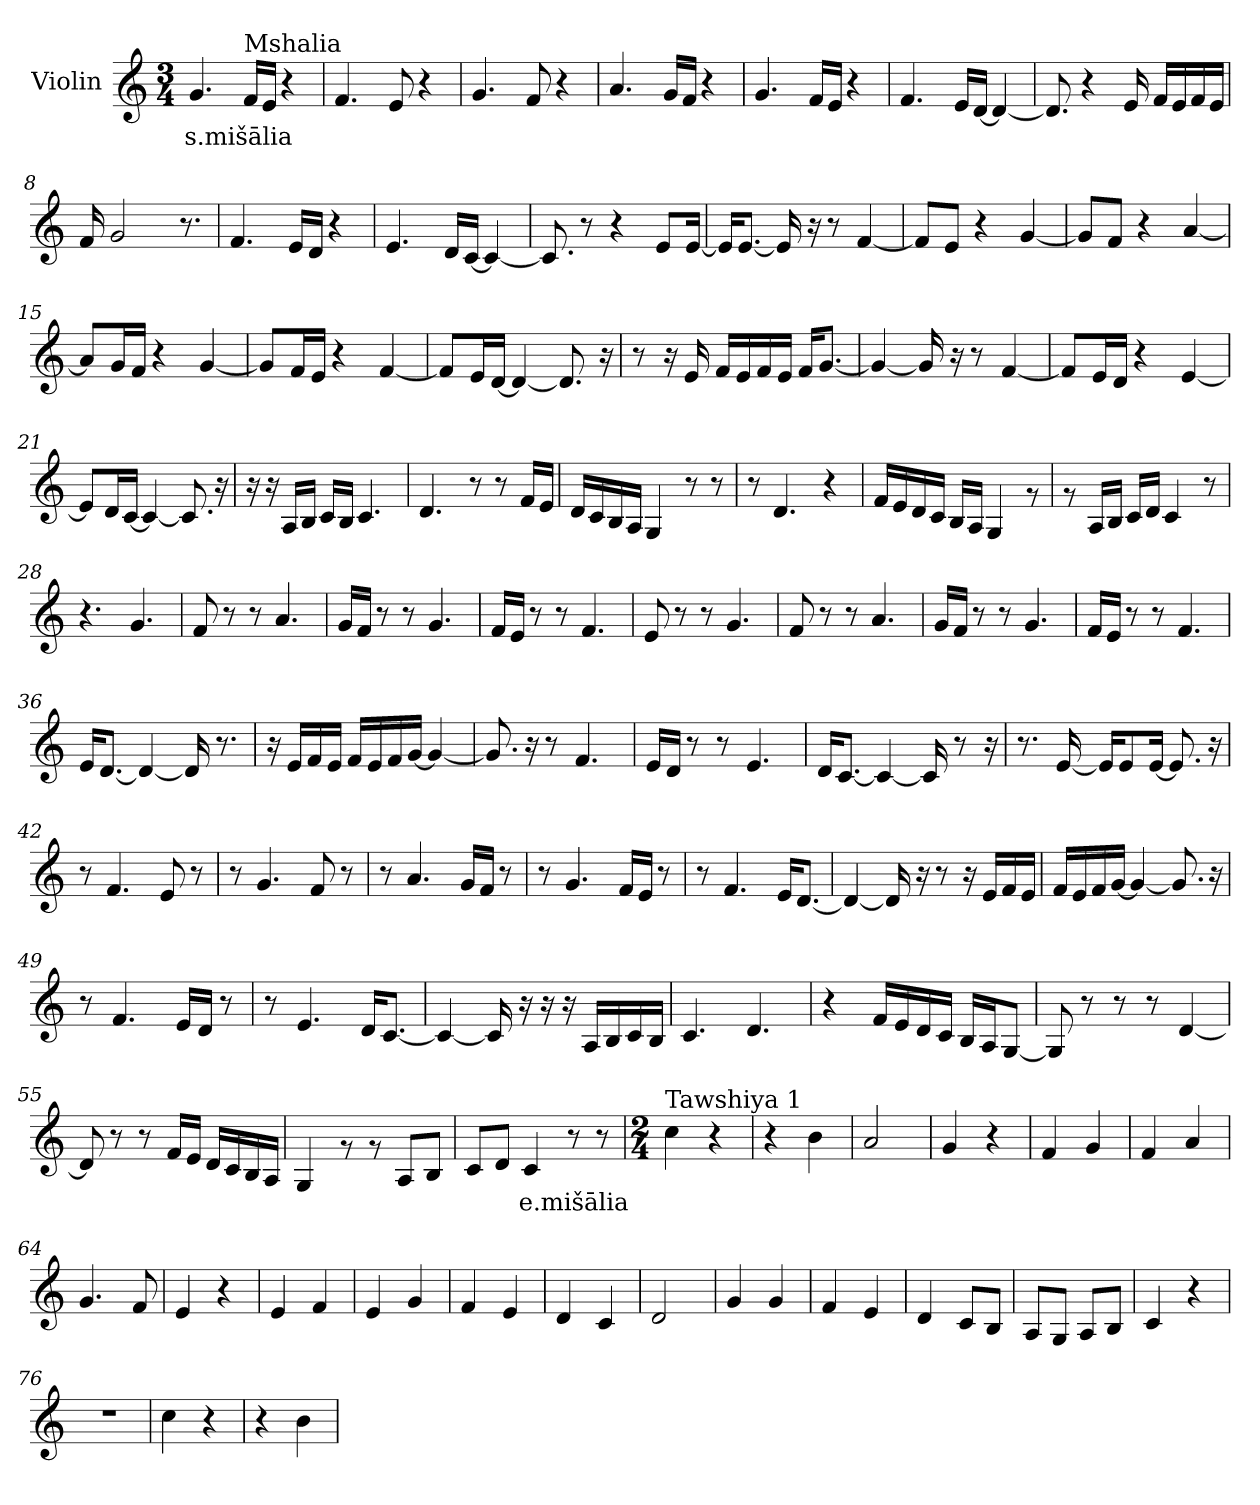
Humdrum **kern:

**kern	**text
*part1	*part1
*staff1	*staff1
*I"Violin	*
*clefG2	*
*k[]	*
*M3/4	*
*MM80	*
=1	=1
!	!LO:LY:b
4.g/	s.mišālia
!LO:TX:a:t=Mshalia	!
16f/LL	.
16e/JJ	.
4r	.
=2	=2
4.f/	.
8e/	.
4r	.
=3	=3
4.g/	.
8f/	.
4r	.
=4	=4
4.a/	.
16g/LL	.
16f/JJ	.
4r	.
=5	=5
4.g/	.
16f/LL	.
16e/JJ	.
4r	.
=6	=6
4.f/	.
16e/LL	.
[16d/JJ	.
4d/_	.
!!LO:LB:g=z
=7	=7
8.d/]	.
4r	.
16e/	.
16f/LL	.
16e/	.
16f/	.
16e/JJ	.
=8	=8
16f/	.
2g/	.
8.r	.
=9	=9
4.f/	.
16e/LL	.
16d/JJ	.
4r	.
=10	=10
4.e/	.
16d/LL	.
[16c/JJ	.
4c/_	.
=11	=11
8.c/]	.
8r	.
4r	.
8e/L	.
[16e/Jk	.
!!LO:LB:g=z
=12	=12
16e/KL]	.
[8.e/J	.
16e/]	.
16r	.
8r	.
[4f/	.
=13	=13
8f/L]	.
8e/J	.
4r	.
[4g/	.
=14	=14
8g/L]	.
8f/J	.
4r	.
[4a/	.
=15	=15
8a/L]	.
16g/L	.
16f/JJ	.
4r	.
[4g/	.
=16	=16
8g/L]	.
16f/L	.
16e/JJ	.
4r	.
[4f/	.
=17	=17
8f/L]	.
16e/L	.
[16d/JJ	.
4d/_	.
8.d/]	.
16r	.
!!LO:LB:g=z
=18	=18
8r	.
16r	.
16e/	.
16f/LL	.
16e/	.
16f/	.
16e/JJ	.
16f/KL	.
[8.g/J	.
=19	=19
4g/_	.
16g/]	.
16r	.
8r	.
[4f/	.
=20	=20
8f/L]	.
16e/L	.
16d/JJ	.
4r	.
[4e/	.
=21	=21
8e/L]	.
16d/L	.
[16c/JJ	.
4c/_	.
8.c/]	.
16r	.
=22	=22
16r	.
16r	.
16A/LL	.
16B/JJ	.
16c/LL	.
16B/JJ	.
4.c/	.
!!LO:LB:g=z
=23	=23
4.d/	.
8r	.
8r	.
16f/LL	.
16e/JJ	.
=24	=24
16d/LL	.
16c/	.
16B/	.
16A/JJ	.
4G/	.
8r	.
8r	.
=25	=25
8r	.
4.d/	.
4r	.
=26	=26
16f/LL	.
16e/	.
16d/	.
16c/JJ	.
16B/LL	.
16A/JJ	.
4G/	.
8rg	.
=27	=27
8rg	.
16A/LL	.
16B/JJ	.
16c/LL	.
16d/JJ	.
4c/	.
8r	.
=28	=28
4.r	.
4.g/	.
!!LO:LB:g=z
=29	=29
8f/	.
8r	.
8r	.
4.a/	.
=30	=30
16g/LL	.
16f/JJ	.
8r	.
8r	.
4.g/	.
=31	=31
16f/LL	.
16e/JJ	.
8r	.
8r	.
4.f/	.
=32	=32
8e/	.
8r	.
8r	.
4.g/	.
=33	=33
8f/	.
8r	.
8r	.
4.a/	.
=34	=34
16g/LL	.
16f/JJ	.
8r	.
8r	.
4.g/	.
!!LO:LB:g=z
=35	=35
16f/LL	.
16e/JJ	.
8r	.
8r	.
4.f/	.
=36	=36
16e/KL	.
[8.d/J	.
4d/_	.
16d/]	.
8.r	.
=37	=37
16r	.
16e/LL	.
16f/	.
16e/JJ	.
16f/LL	.
16e/	.
16f/	.
[16g/JJ	.
4g/_	.
=38	=38
8.g/]	.
16r	.
8r	.
4.f/	.
=39	=39
16e/LL	.
16d/JJ	.
8r	.
8r	.
4.e/	.
!!LO:PB:g=z
=40	=40
16d/KL	.
[8.c/J	.
4c/_	.
16c/]	.
8r	.
16r	.
=41	=41
8.r	.
[16e/	.
16e/KL]	.
8e/	.
[16e/Jk	.
8.e/]	.
16r	.
=42	=42
8r	.
4.f/	.
8e/	.
8r	.
=43	=43
8r	.
4.g/	.
8f/	.
8r	.
=44	=44
8r	.
4.a/	.
16g/LL	.
16f/JJ	.
8r	.
=45	=45
8r	.
4.g/	.
16f/LL	.
16e/JJ	.
8r	.
!!LO:PB:g=z
=46	=46
8r	.
4.f/	.
16e/KL	.
[8.d/J	.
=47	=47
4d/_	.
16d/]	.
16r	.
8r	.
16r	.
16e/LL	.
16f/	.
16e/JJ	.
=48	=48
16f/LL	.
16e/	.
16f/	.
[16g/JJ	.
4g/_	.
8.g/]	.
16r	.
=49	=49
8r	.
4.f/	.
16e/LL	.
16d/JJ	.
8r	.
=50	=50
8r	.
4.e/	.
16d/KL	.
[8.c/J	.
!!LO:LB:g=z
=51	=51
4c/_	.
16c/]	.
16r	.
16r	.
16r	.
16A/LL	.
16B/	.
16c/	.
16B/JJ	.
=52	=52
4.c/	.
4.d/	.
=53	=53
4r	.
16f/LL	.
16e/	.
16d/	.
16c/JJ	.
16B/LL	.
16A/J	.
[8G/J	.
=54	=54
8G/]	.
8r	.
8r	.
8r	.
[4d/	.
=55	=55
8d/]	.
8r	.
8r	.
16f/LL	.
16e/JJ	.
16d/LL	.
16c/	.
16B/	.
16A/JJ	.
!!LO:LB:g=z
=56	=56
4G/	.
8rg	.
8rg	.
8A/L	.
8B/J	.
=57	=57
8c/L	.
8d/J	.
!	!LO:LY:b
4c/	e.mišālia
8r	.
8r	.
=58	=58
*M2/4	*
*MM180	*
!LO:TX:a:t=Tawshiya 1	!
4cc\	.
4r	.
=59	=59
4r	.
4b\	.
=60	=60
2a/	.
=61	=61
4g/	.
4r	.
=62	=62
4f/	.
4g/	.
=63	=63
4f/	.
4a/	.
=64	=64
4.g/	.
8f/	.
!!LO:LB:g=z
=65	=65
4e/	.
4r	.
=66	=66
4e/	.
4f/	.
=67	=67
4e/	.
4g/	.
=68	=68
4f/	.
4e/	.
=69	=69
4d/	.
4c/	.
=70	=70
2d/	.
=71	=71
4g/	.
4g/	.
=72	=72
4f/	.
4e/	.
=73	=73
4d/	.
8c/L	.
8B/J	.
=74	=74
8A/L	.
8G/J	.
8A/L	.
8B/J	.
!!LO:LB:g=z
=75	=75
4c/	.
4r	.
=76	=76
2r	.
=77	=77
4cc\	.
4r	.
=78	=78
4r	.
4b\	.
=	=
*-	*-
